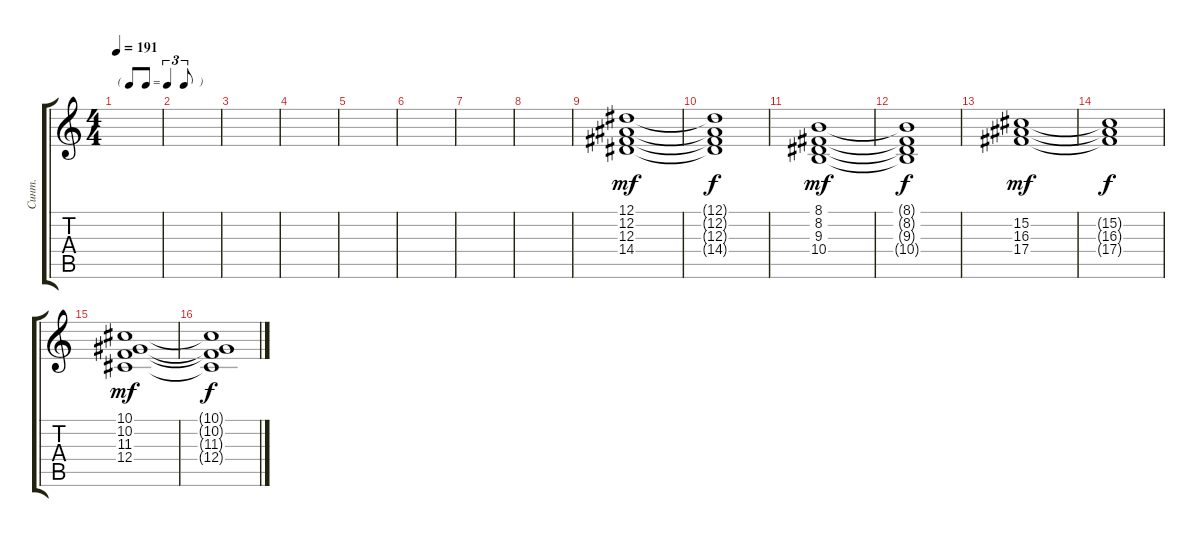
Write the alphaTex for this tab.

\track ("Синт." "Синт.") {instrument stringensemble2}
\staff {score tabs}
\tuning (Eb4 Bb3 Gb3 Db3 Ab2 Eb2) {hide}
\ts (4 4)
\tf triplet8th
\tempo 191
\clef g2
\ks c
|
|
|
|
|
|
|
|
(12.1 12.2 12.3 14.4).1{dy mf volume 5 instrument stringensemble2} |
(12.1{t} 12.2{t} 12.3{t} 14.4{t}).1{dy f} |
(8.1 8.2 9.3 10.4).1{dy mf volume 6} |
(8.1{t} 8.2{t} 9.3{t} 10.4{t}).1{dy f} |
(15.2 16.3 17.4).1{dy mf} |
(15.2{t} 16.3{t} 17.4{t}).1{dy f} |
(10.1 10.2 11.3 12.4).1{dy mf} |
(10.1{t} 10.2{t} 11.3{t} 12.4{t}).1{dy f}
